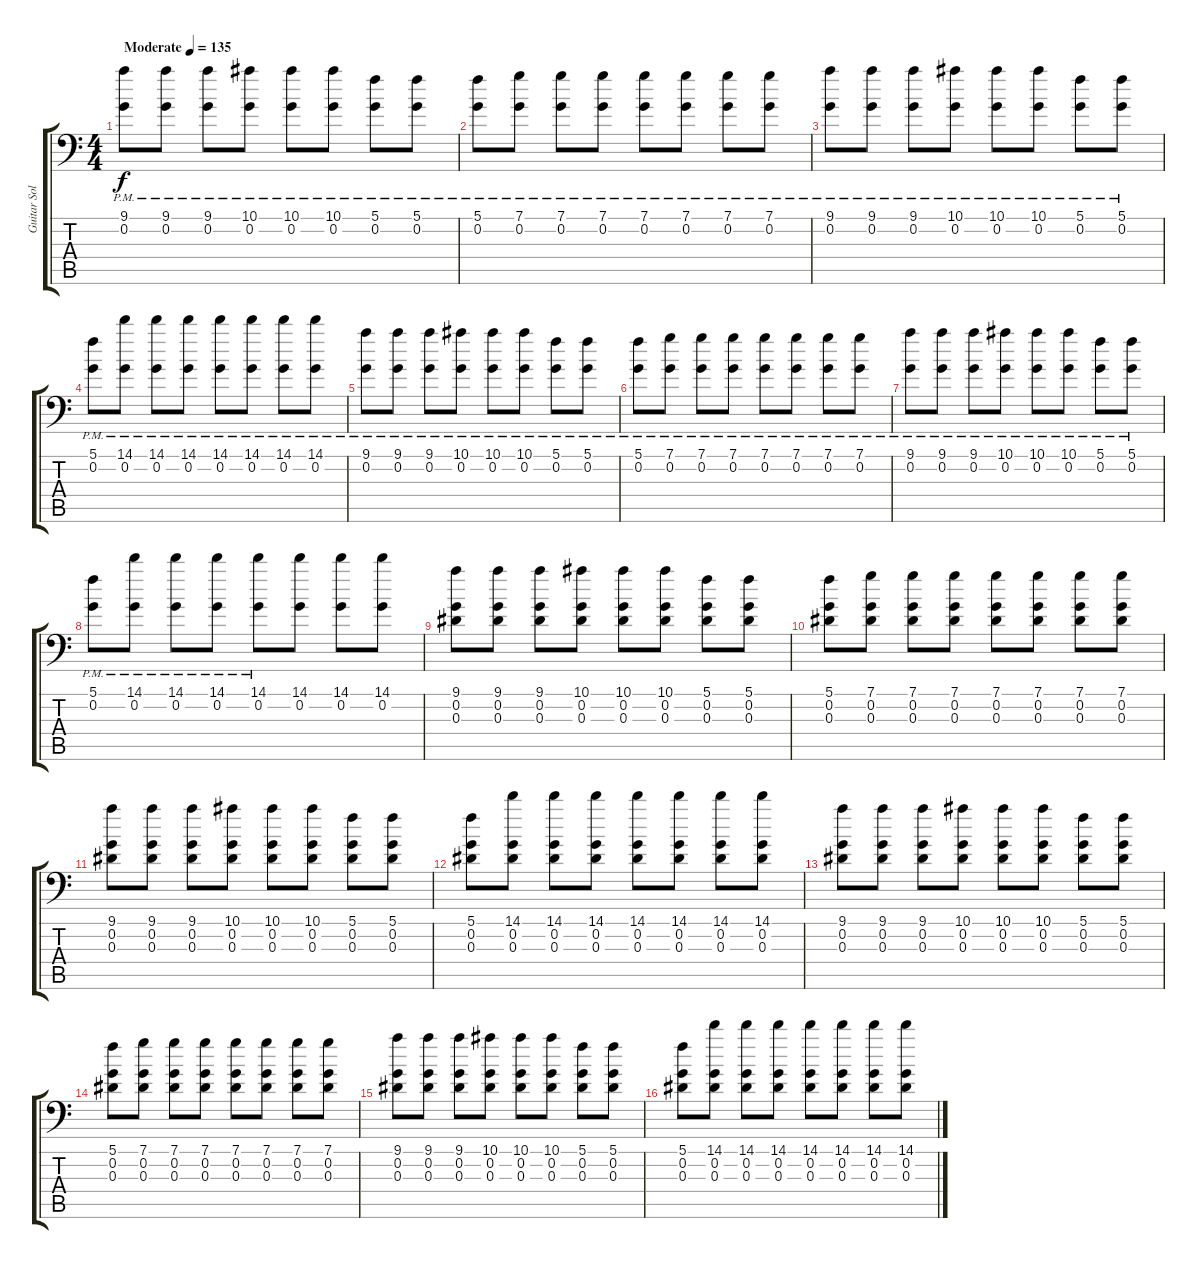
\track ("Guitar Solo" "Guitar Sol") {instrument distortionguitar}
\staff {score tabs}
\tuning (C4 G3 Eb3 Bb2 F2 Bb1) {hide}
\ts (4 4)
\tempo (135 "Moderate")
\clef f4
\ks c
(9.1{pm} 0.2{pm}).8{dy f instrument distortionguitar} (9.1{pm} 0.2{pm}).8 (9.1{pm} 0.2{pm}).8 (10.1{pm} 0.2{pm}).8 (10.1{pm} 0.2{pm}).8 (10.1{pm} 0.2{pm}).8 (5.1{pm} 0.2{pm}).8 (5.1{pm} 0.2{pm}).8 |
(5.1{pm} 0.2{pm}).8 (7.1{pm} 0.2{pm}).8 (7.1{pm} 0.2{pm}).8 (7.1{pm} 0.2{pm}).8 (7.1{pm} 0.2{pm}).8 (7.1{pm} 0.2{pm}).8 (7.1{pm} 0.2{pm}).8 (7.1{pm} 0.2{pm}).8 |
(9.1{pm} 0.2{pm}).8 (9.1{pm} 0.2{pm}).8 (9.1{pm} 0.2{pm}).8 (10.1{pm} 0.2{pm}).8 (10.1{pm} 0.2{pm}).8 (10.1{pm} 0.2{pm}).8 (5.1{pm} 0.2{pm}).8 (5.1{pm} 0.2{pm}).8 |
(5.1{pm} 0.2{pm}).8 (14.1{pm} 0.2{pm}).8 (14.1{pm} 0.2{pm}).8 (14.1{pm} 0.2{pm}).8 (14.1{pm} 0.2{pm}).8 (14.1{pm} 0.2{pm}).8 (14.1{pm} 0.2{pm}).8 (14.1{pm} 0.2{pm}).8 |
(9.1{pm} 0.2{pm}).8 (9.1{pm} 0.2{pm}).8 (9.1{pm} 0.2{pm}).8 (10.1{pm} 0.2{pm}).8 (10.1{pm} 0.2{pm}).8 (10.1{pm} 0.2{pm}).8 (5.1{pm} 0.2{pm}).8 (5.1{pm} 0.2{pm}).8 |
(5.1{pm} 0.2{pm}).8 (7.1{pm} 0.2{pm}).8 (7.1{pm} 0.2{pm}).8 (7.1{pm} 0.2{pm}).8 (7.1{pm} 0.2{pm}).8 (7.1{pm} 0.2{pm}).8 (7.1{pm} 0.2{pm}).8 (7.1{pm} 0.2{pm}).8 |
(9.1{pm} 0.2{pm}).8 (9.1{pm} 0.2{pm}).8 (9.1{pm} 0.2{pm}).8 (10.1{pm} 0.2{pm}).8 (10.1{pm} 0.2{pm}).8 (10.1{pm} 0.2{pm}).8 (5.1{pm} 0.2{pm}).8 (5.1{pm} 0.2{pm}).8 |
(5.1{pm} 0.2{pm}).8 (14.1{pm} 0.2{pm}).8 (14.1{pm} 0.2{pm}).8 (14.1{pm} 0.2{pm}).8 (14.1{pm} 0.2{pm}).8 (14.1 0.2).8 (14.1 0.2).8 (14.1 0.2).8 |
(9.1 0.2 0.3).8 (9.1 0.2 0.3).8 (9.1 0.2 0.3).8 (10.1 0.2 0.3).8 (10.1 0.2 0.3).8 (10.1 0.2 0.3).8 (5.1 0.2 0.3).8 (5.1 0.2 0.3).8 |
(5.1 0.2 0.3).8 (7.1 0.2 0.3).8 (7.1 0.2 0.3).8 (7.1 0.2 0.3).8 (7.1 0.2 0.3).8 (7.1 0.2 0.3).8 (7.1 0.2 0.3).8 (7.1 0.2 0.3).8 |
(9.1 0.2 0.3).8 (9.1 0.2 0.3).8 (9.1 0.2 0.3).8 (10.1 0.2 0.3).8 (10.1 0.2 0.3).8 (10.1 0.2 0.3).8 (5.1 0.2 0.3).8 (5.1 0.2 0.3).8 |
(5.1 0.2 0.3).8 (14.1 0.2 0.3).8 (14.1 0.2 0.3).8 (14.1 0.2 0.3).8 (14.1 0.2 0.3).8 (14.1 0.2 0.3).8 (14.1 0.2 0.3).8 (14.1 0.2 0.3).8 |
(9.1 0.2 0.3).8 (9.1 0.2 0.3).8 (9.1 0.2 0.3).8 (10.1 0.2 0.3).8 (10.1 0.2 0.3).8 (10.1 0.2 0.3).8 (5.1 0.2 0.3).8 (5.1 0.2 0.3).8 |
(5.1 0.2 0.3).8 (7.1 0.2 0.3).8 (7.1 0.2 0.3).8 (7.1 0.2 0.3).8 (7.1 0.2 0.3).8 (7.1 0.2 0.3).8 (7.1 0.2 0.3).8 (7.1 0.2 0.3).8 |
(9.1 0.2 0.3).8 (9.1 0.2 0.3).8 (9.1 0.2 0.3).8 (10.1 0.2 0.3).8 (10.1 0.2 0.3).8 (10.1 0.2 0.3).8 (5.1 0.2 0.3).8 (5.1 0.2 0.3).8 |
(5.1 0.2 0.3).8 (14.1 0.2 0.3).8 (14.1 0.2 0.3).8 (14.1 0.2 0.3).8 (14.1 0.2 0.3).8 (14.1 0.2 0.3).8 (14.1 0.2 0.3).8 (14.1 0.2 0.3).8
